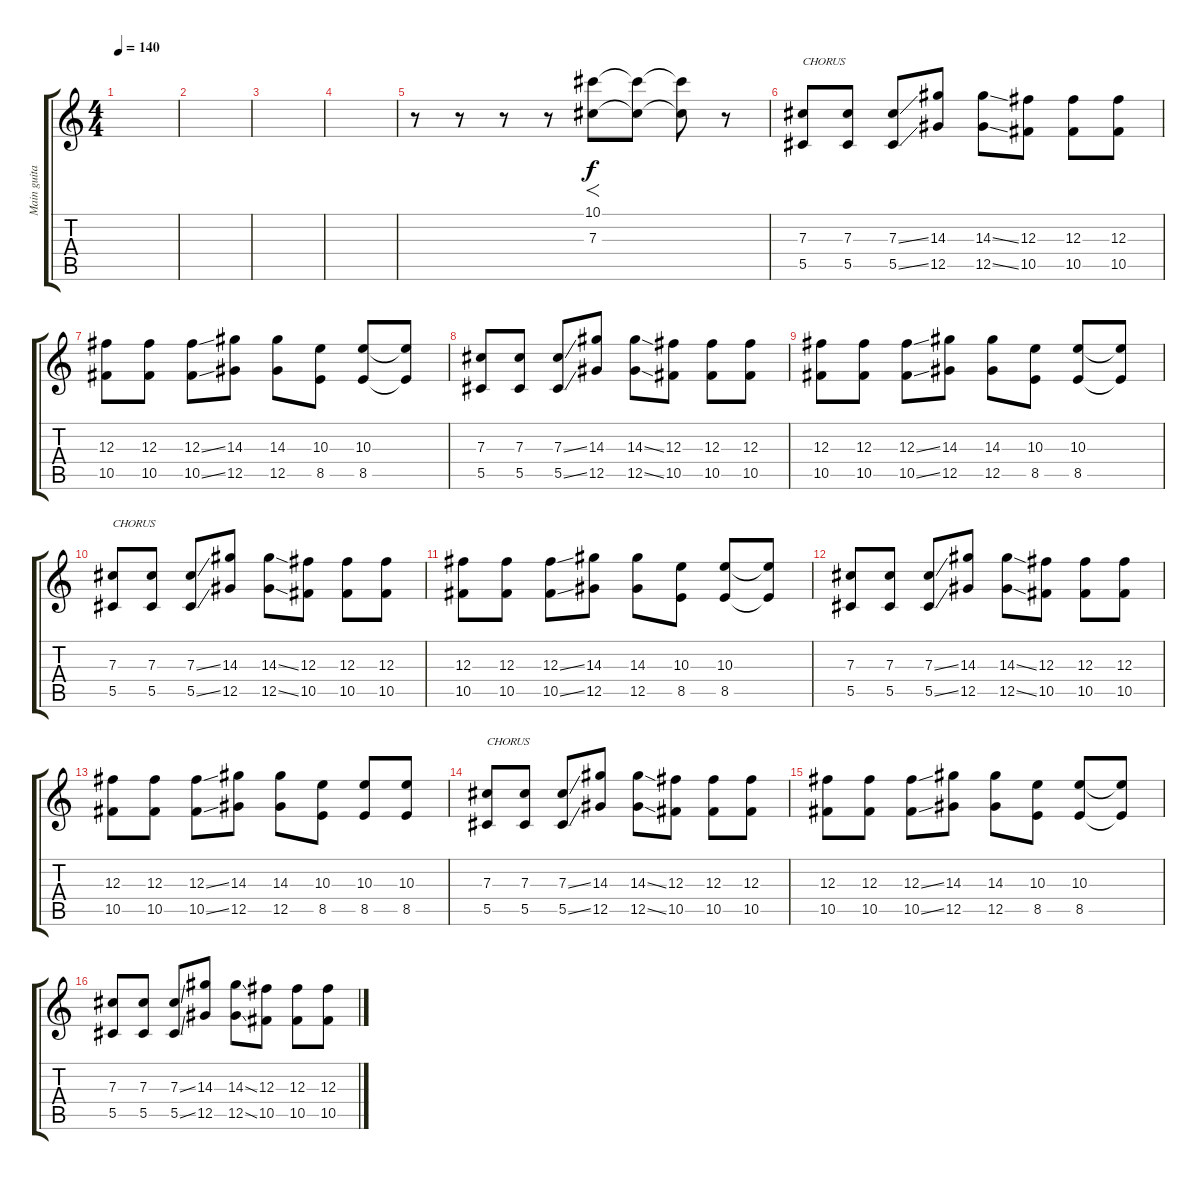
\track ("Main guitar (Brad Delson)" "Main guita") {instrument distortionguitar}
\staff {score tabs}
\tuning (Eb4 Bb3 Gb3 Db3 Ab2 Db2) {hide}
\ts (4 4)
\tempo 140
\clef g2
\ks c
|
|
|
|
r.8 r.8 r.8 r.8 (10.1 7.3).8{f} (10.1{t} 7.3{t}).8 (10.1{t} 7.3{t}).8 r.8 |
(7.3 5.5).8{txt "CHORUS" volume 16} (7.3 5.5).8 (7.3{ss} 5.5{ss}).8 (14.3 12.5).8 (14.3{ss} 12.5{ss}).8 (12.3 10.5).8 (12.3 10.5).8 (12.3 10.5).8 |
(12.3 10.5).8 (12.3 10.5).8 (12.3{ss} 10.5{ss}).8 (14.3 12.5).8 (14.3 12.5).8 (10.3 8.5).8 (10.3 8.5).8 (10.3{t} 8.5{t}).8 |
(7.3 5.5).8 (7.3 5.5).8 (7.3{ss} 5.5{ss}).8 (14.3 12.5).8 (14.3{ss} 12.5{ss}).8 (12.3 10.5).8 (12.3 10.5).8 (12.3 10.5).8 |
(12.3 10.5).8 (12.3 10.5).8 (12.3{ss} 10.5{ss}).8 (14.3 12.5).8 (14.3 12.5).8 (10.3 8.5).8 (10.3 8.5).8 (10.3{t} 8.5{t}).8 |
(7.3 5.5).8{txt "CHORUS"} (7.3 5.5).8 (7.3{ss} 5.5{ss}).8 (14.3 12.5).8 (14.3{ss} 12.5{ss}).8 (12.3 10.5).8 (12.3 10.5).8 (12.3 10.5).8 |
(12.3 10.5).8 (12.3 10.5).8 (12.3{ss} 10.5{ss}).8 (14.3 12.5).8 (14.3 12.5).8 (10.3 8.5).8 (10.3 8.5).8 (10.3{t} 8.5{t}).8 |
(7.3 5.5).8 (7.3 5.5).8 (7.3{ss} 5.5{ss}).8 (14.3 12.5).8 (14.3{ss} 12.5{ss}).8 (12.3 10.5).8 (12.3 10.5).8 (12.3 10.5).8 |
(12.3 10.5).8 (12.3 10.5).8 (12.3{ss} 10.5{ss}).8 (14.3 12.5).8 (14.3 12.5).8 (10.3 8.5).8 (10.3 8.5).8 (10.3 8.5).8 |
(7.3 5.5).8{txt "CHORUS" volume 16} (7.3 5.5).8 (7.3{ss} 5.5{ss}).8 (14.3 12.5).8 (14.3{ss} 12.5{ss}).8 (12.3 10.5).8 (12.3 10.5).8 (12.3 10.5).8 |
(12.3 10.5).8 (12.3 10.5).8 (12.3{ss} 10.5{ss}).8 (14.3 12.5).8 (14.3 12.5).8 (10.3 8.5).8 (10.3 8.5).8 (10.3{t} 8.5{t}).8 |
(7.3 5.5).8 (7.3 5.5).8 (7.3{ss} 5.5{ss}).8 (14.3 12.5).8 (14.3{ss} 12.5{ss}).8 (12.3 10.5).8 (12.3 10.5).8 (12.3 10.5).8
